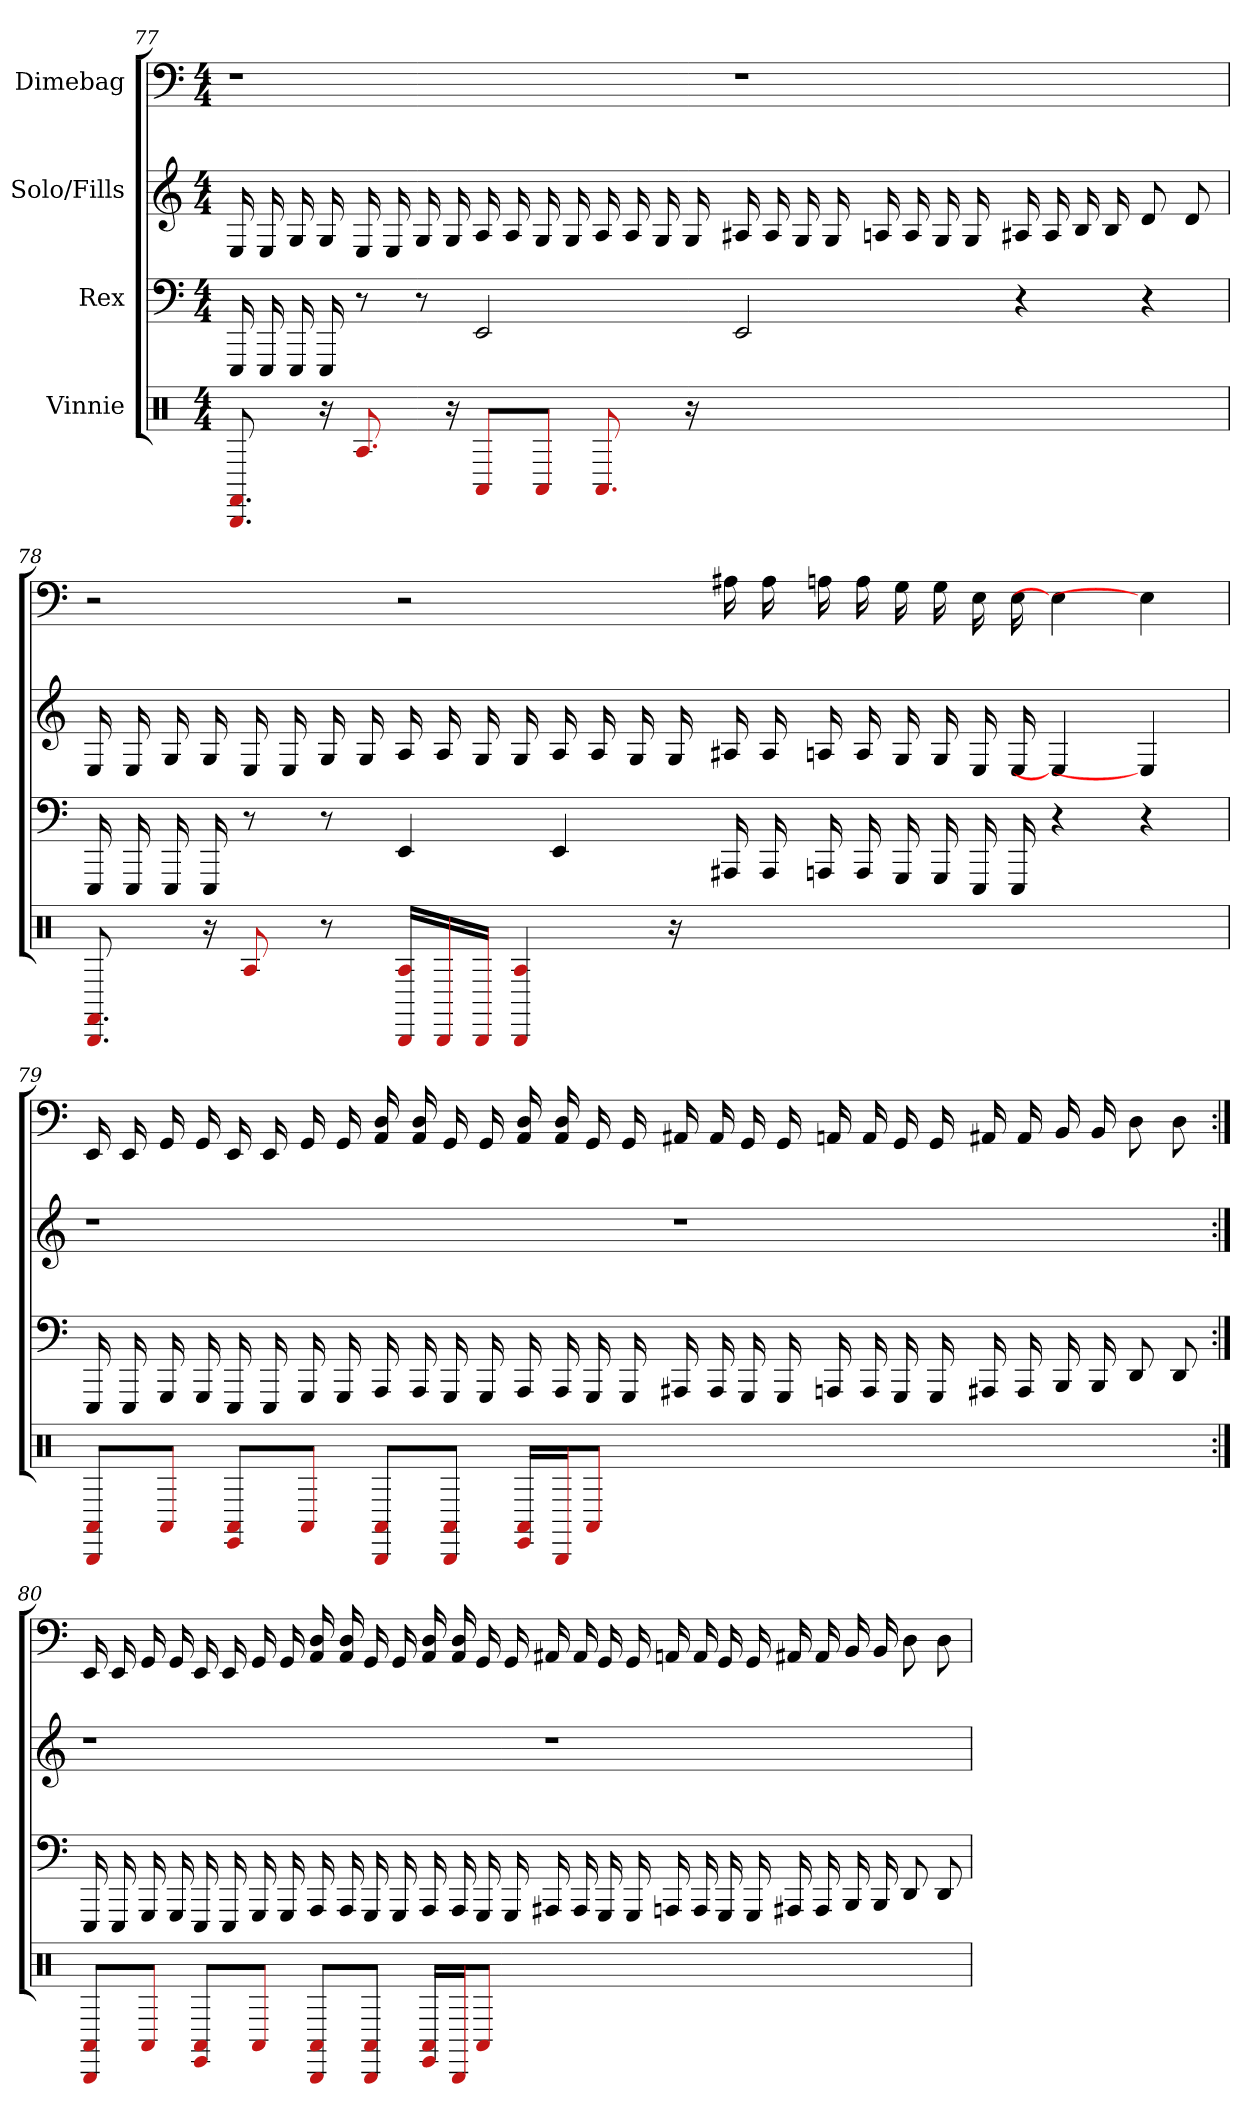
**kern	**kern	**kern	**kern
*part4	*part3	*part2	*part1
*staff4	*staff3	*staff2	*staff1
*I"Vinnie	*I"Rex	*I"Solo/Fills	*I"Dimebag
*clefX	*	*	*
*k[]	*k[]	*k[]	*k[]
*M4/4	*M4/4	*M4/4	*M4/4
=77	=77	=77	=77
8.BBB 8.FF	16EEE	16E	1r
.	16EEE	16E	.
.	16EEE	16G	.
16r	16EEE	16G	.
8.A	8r	16E	.
.	.	16E	.
.	8r	16G	.
16r	.	16G	.
8AA#/L	2EE	16A	.
.	.	16A	.
8AA#/J	.	16G	.
.	.	16G	.
8.AA#	.	16A	.
.	.	16A	.
.	.	16G	.
16r	.	16G	.
1ryy	2EE	16A#	1r
.	.	16A#	.
.	.	16G	.
.	.	16G	.
.	.	16A	.
.	.	16A	.
.	.	16G	.
.	.	16G	.
.	4r	16A#	.
.	.	16A#	.
.	.	16B	.
.	.	16B	.
.	4r	8d	.
.	.	8d	.
=78	=78	=78	=78
8.BBB 8.FF	16EEE	16E	2r
.	16EEE	16E	.
.	16EEE	16G	.
16r	16EEE	16G	.
8A	8r	16E	.
.	.	16E	.
8r	8r	16G	.
.	.	16G	.
16BBB/ 16A/LL	4EE	16A	2r
16BBB/	.	16A	.
16BBB/JJ	.	16G	.
4BBB 4A	.	16G	.
.	4EE	16A	.
.	.	16A	.
.	.	16G	.
16r	.	16G	.
1ryy	16AAA#	16A#	16A#
.	16AAA#	16A#	16A#
.	16AAA	16A	16A
.	16AAA	16A	16A
.	16GGG	16G	16G
.	16GGG	16G	16G
.	16EEE	16E	16E
.	16EEE	16E	16E
.	4r	4E]	4E]
.	4r	4E]	4E]
=79	=79	=79	=79
8AA#/ 8BBB/L	16EEE	1r	16EE
.	16EEE	.	16EE
8AA#/J	16GGG	.	16GG
.	16GGG	.	16GG
8AA#/ 8EE/L	16EEE	.	16EE
.	16EEE	.	16EE
8AA#/J	16GGG	.	16GG
.	16GGG	.	16GG
8AA#/ 8BBB/L	16AAA	.	16D 16AA
.	16AAA	.	16D 16AA
8AA#/ 8BBB/J	16GGG	.	16GG
.	16GGG	.	16GG
16AA#/ 16EE/LL	16AAA	.	16D 16AA
16BBB/J	16AAA	.	16D 16AA
8AA#/J	16GGG	.	16GG
.	16GGG	.	16GG
1ryy	16AAA#	1r	16AA#
.	16AAA#	.	16AA#
.	16GGG	.	16GG
.	16GGG	.	16GG
.	16AAA	.	16AA
.	16AAA	.	16AA
.	16GGG	.	16GG
.	16GGG	.	16GG
.	16AAA#	.	16AA#
.	16AAA#	.	16AA#
.	16BBB	.	16BB
.	16BBB	.	16BB
.	8DD	.	8D
.	8DD	.	8D
=80:|!	=80:|!	=80:|!	=80:|!
8AA#/ 8BBB/L	16EEE	1r	16EE
.	16EEE	.	16EE
8AA#/J	16GGG	.	16GG
.	16GGG	.	16GG
8AA#/ 8EE/L	16EEE	.	16EE
.	16EEE	.	16EE
8AA#/J	16GGG	.	16GG
.	16GGG	.	16GG
8AA#/ 8BBB/L	16AAA	.	16D 16AA
.	16AAA	.	16D 16AA
8AA#/ 8BBB/J	16GGG	.	16GG
.	16GGG	.	16GG
16AA#/ 16EE/LL	16AAA	.	16D 16AA
16BBB/J	16AAA	.	16D 16AA
8AA#/J	16GGG	.	16GG
.	16GGG	.	16GG
1ryy	16AAA#	1r	16AA#
.	16AAA#	.	16AA#
.	16GGG	.	16GG
.	16GGG	.	16GG
.	16AAA	.	16AA
.	16AAA	.	16AA
.	16GGG	.	16GG
.	16GGG	.	16GG
.	16AAA#	.	16AA#
.	16AAA#	.	16AA#
.	16BBB	.	16BB
.	16BBB	.	16BB
.	8DD	.	8D
.	8DD	.	8D
=	=	=	=
*-	*-	*-	*-
